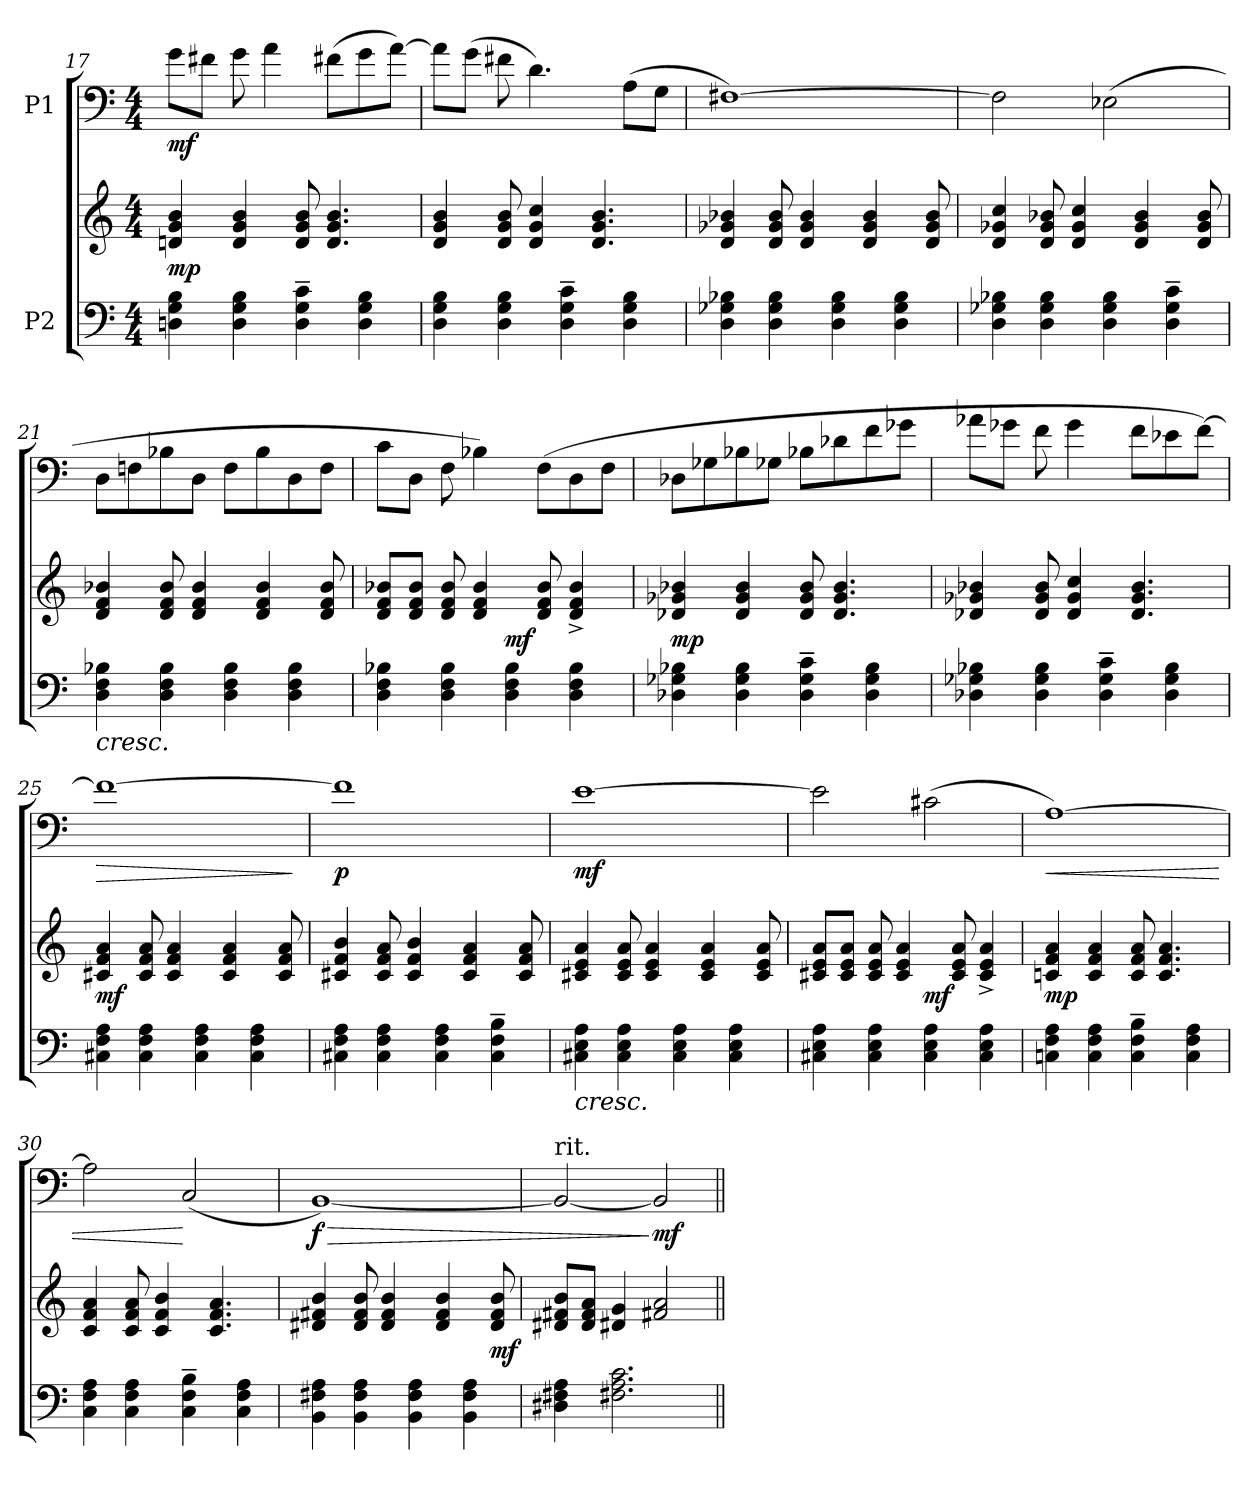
**kern	**kern	**dynam	**kern	**dynam
*part2	*part2	*part2	*part1	*part1
*staff3	*staff2	*staff2/3	*staff1	*staff1
*I"P2	*	*	*I"P1	*
*clefF4	*clefG2	*	*clefF4	*
*k[]	*k[]	*	*k[]	*
*C:	*C:	*	*C:	*
*M4/4	*M4/4	*	*M4/4	*
=17	=17	=17	=17	=17
4Dni\ 4Gi 4Bi	4dni/ 4gi 4bi	mp	8gi\L	mf
.	.	.	8f#Xi\J	.
4Di\ 4Gi 4Bi	4di/ 4gi 4bi	.	8gi\	.
.	.	.	4ai\	.
4Di\~ 4Gi~ 4ci~	8di/ 8gi 8bi	.	.	.
.	4.di/ 4.gi 4.bi	.	(8f#Xi\L	.
4Di\ 4Gi 4Bi	.	.	8gi\	.
.	.	.	[8ai\J)	.
=18	=18	=18	=18	=18
4Di\ 4Gi 4Bi	4di/ 4gi 4bi	.	8ai\L]	.
.	.	.	(8gi\J	.
4Di\ 4Gi 4Bi	8di/ 8gi 8bi	.	8f#Xi\	.
.	4di/ 4gi 4cci	.	4.di\)	.
4Di\~ 4Gi~ 4ci~	.	.	.	.
.	4.di/ 4.gi 4.bi	.	.	.
4Di\ 4Gi 4Bi	.	.	(8Ai\L	.
.	.	.	8Gi\J	.
!!LO:PB:g=z
=19	=19	=19	=19	=19
4Di\ 4G-Xi 4B-Xi	4di/ 4g-Xi 4b-Xi	.	[1F#Xi)	.
4Di\ 4G-i 4B-i	8di/ 8g-i 8b-i	.	.	.
.	4di/ 4g-i 4b-i	.	.	.
4Di\ 4G-i 4B-i	.	.	.	.
.	4di/ 4g-i 4b-i	.	.	.
4Di\ 4G-i 4B-i	.	.	.	.
.	8di/ 8g-i 8b-i	.	.	.
=20	=20	=20	=20	=20
4Di\ 4G-Xi 4B-Xi	4di/ 4g-Xi 4cci	.	2F#i\]	.
4Di\ 4G-i 4B-i	8di/ 8g-i 8b-Xi	.	.	.
.	4di/ 4g-i 4cci	.	.	.
4Di\ 4G-i 4B-i	.	.	(2E-Xi\	.
.	4di/ 4g-i 4b-i	.	.	.
4Di\~ 4G-i~ 4ci~	.	.	.	.
.	8di/ 8g-i 8b-i	.	.	.
=21	=21	=21	=21	=21
!	!	!LO:HP:b=2	!	!
4Di\ 4Fi 4B-Xi	4di/ 4fi 4b-Xi	<	8Di\L	.
.	.	.	8Fni\	.
4Di\ 4Fi 4B-i	8di/ 8fi 8b-i	.	8B-Xi\	.
.	4di/ 4fi 4b-i	.	8Di\J	.
4Di\ 4Fi 4B-i	.	.	8Fi\L	.
.	4di/ 4fi 4b-i	.	8B-i\	.
4Di\ 4Fi 4B-i	.	.	8Di\	.
.	8di/ 8fi 8b-i	.	8Fi\J	.
=22	=22	=22	=22	=22
4Di\ 4Fi 4B-Xi	8di/ 8fi 8b-XiL	.	8ci\L	.
.	8di/ 8fi 8b-iJ	.	8Di\J	.
4Di\ 4Fi 4B-i	8di/ 8fi 8b-i	.	8Fi\	.
.	4di/ 4fi 4b-i	.	4B-Xi\)	.
4Di\ 4Fi 4B-i	.	mf	.	.
.	8di/ 8fi 8b-i	.	(8Fi\L	.
4Di\ 4Fi 4B-i	4di/^ 4fi^ 4b-i^	.	8Di\	.
.	.	.	8Fi\J	.
.	.	[	.	.
!!LO:LB:g=z
=23	=23	=23	=23	=23
4D-Xi\ 4G-Xi 4B-Xi	4d-Xi/ 4g-Xi 4b-Xi	mp	8D-Xi\L	.
.	.	.	8G-Xi\	.
4D-i\ 4G-i 4B-i	4d-i/ 4g-i 4b-i	.	8B-Xi\	.
.	.	.	8G-Xi\J	.
4D-i\~ 4G-i~ 4ci~	8d-i/ 8g-i 8b-i	.	8B-Xi\L	.
.	4.d-i/ 4.g-i 4.b-i	.	8d-Xi\	.
4D-i\ 4G-i 4B-i	.	.	8fi\	.
.	.	.	8g-Xi\J	.
=24	=24	=24	=24	=24
4D-Xi\ 4G-Xi 4B-Xi	4d-Xi/ 4g-Xi 4b-Xi	.	8a-Xi\L	.
.	.	.	8g-Xi\J	.
4D-i\ 4G-i 4B-i	8d-i/ 8g-i 8b-i	.	8fi\	.
.	4d-i/ 4g-i 4cci	.	4g-i\	.
4D-i\~ 4G-i~ 4ci~	.	.	.	.
.	4.d-i/ 4.g-i 4.b-i	.	8fi\L	.
4D-i\ 4G-i 4B-i	.	.	8e-Xi\	.
.	.	.	[8fi\J)	.
=25	=25	=25	=25	=25
!	!	!	!	!LO:HP:b
4C#Xi\ 4Fi 4Ai	4c#Xi/ 4fi 4ai	mf	1fi_	>
4C#i\ 4Fi 4Ai	8c#i/ 8fi 8ai	.	.	.
.	4c#i/ 4fi 4ai	.	.	.
4C#i\ 4Fi 4Ai	.	.	.	.
.	4c#i/ 4fi 4ai	.	.	.
4C#i\ 4Fi 4Ai	.	.	.	.
.	8c#i/ 8fi 8ai	.	.	.
.	.	.	.	]
=26	=26	=26	=26	=26
4C#Xi\ 4Fi 4Ai	4c#Xi/ 4fi 4bi	.	1fi]	p
4C#i\ 4Fi 4Ai	8c#i/ 8fi 8ai	.	.	.
.	4c#i/ 4fi 4bi	.	.	.
4C#i\ 4Fi 4Ai	.	.	.	.
.	4c#i/ 4fi 4ai	.	.	.
4C#i\~ 4Fi~ 4Bi~	.	.	.	.
.	8c#i/ 8fi 8ai	.	.	.
!!LO:LB:g=z
=27	=27	=27	=27	=27
!	!	!LO:HP:b=2	!	!
4C#Xi\ 4Ei 4Ai	4c#Xi/ 4ei 4ai	<	[1ei	mf
4C#i\ 4Ei 4Ai	8c#i/ 8ei 8ai	.	.	.
.	4c#i/ 4ei 4ai	.	.	.
4C#i\ 4Ei 4Ai	.	.	.	.
.	4c#i/ 4ei 4ai	.	.	.
4C#i\ 4Ei 4Ai	.	.	.	.
.	8c#i/ 8ei 8ai	.	.	.
=28	=28	=28	=28	=28
4C#Xi\ 4Ei 4Ai	8c#Xi/ 8ei 8aiL	.	2ei\]	.
.	8c#i/ 8ei 8aiJ	.	.	.
4C#i\ 4Ei 4Ai	8c#i/ 8ei 8ai	.	.	.
.	4c#i/ 4ei 4ai	.	.	.
4C#i\ 4Ei 4Ai	.	mf	(2c#Xi\	.
.	8c#i/ 8ei 8ai	.	.	.
4C#i\ 4Ei 4Ai	4c#i/^ 4ei^ 4ai^	.	.	.
.	.	[	.	.
=29	=29	=29	=29	=29
!	!	!	!	!LO:HP:b
4Cni\ 4Fi 4Ai	4cni/ 4fi 4ai	mp	[1Ai)	<
4Ci\ 4Fi 4Ai	4ci/ 4fi 4ai	.	.	.
4Ci\~ 4Fi~ 4Bi~	8ci/ 8fi 8ai	.	.	.
.	4.ci/ 4.fi 4.ai	.	.	.
4Ci\ 4Fi 4Ai	.	.	.	.
!!LO:LB:g=z
=30	=30	=30	=30	=30
4Ci\ 4Fi 4Ai	4ci/ 4fi 4ai	.	2Ai\]	.
4Ci\ 4Fi 4Ai	8ci/ 8fi 8ai	.	.	.
.	4ci/ 4fi 4bi	.	.	.
4Ci\~ 4Fi~ 4Bi~	.	.	(2Ci/	[
.	4.ci/ 4.fi 4.ai	.	.	.
4Ci\ 4Fi 4Ai	.	.	.	.
=31	=31	=31	=31	=31
!	!	!	!	!LO:HP:b
4BBi\ 4F#Xi 4Ai	4d#Xi/ 4f#Xi 4bi	.	[1BBi)	> f
4BBi\ 4F#i 4Ai	8d#i/ 8f#i 8bi	.	.	.
.	4d#i/ 4f#i 4bi	.	.	.
4BBi\ 4F#i 4Ai	.	.	.	.
.	4d#i/ 4f#i 4bi	.	.	.
4BBi\ 4F#i 4Ai	.	.	.	.
.	8d#i/ 8f#i 8bi	mf	.	.
=32	=32	=32	=32	=32
!	!	!	!LO:TX:t=rit.	!
4D#Xi\ 4F#Xi 4Ai	8d#Xi/ 8f#Xi 8biL	.	2BBi/_	.
.	8d#i/ 8f#i 8aiJ	.	.	.
2.F#Xi\ 2.Ai 2.ci	4d#Xi/ 4gi	.	.	.
.	2f#Xi/ 2ai	.	2BBi/]	] mf
=||	=||	=||	=||	=||
*-	*-	*-	*-	*-
